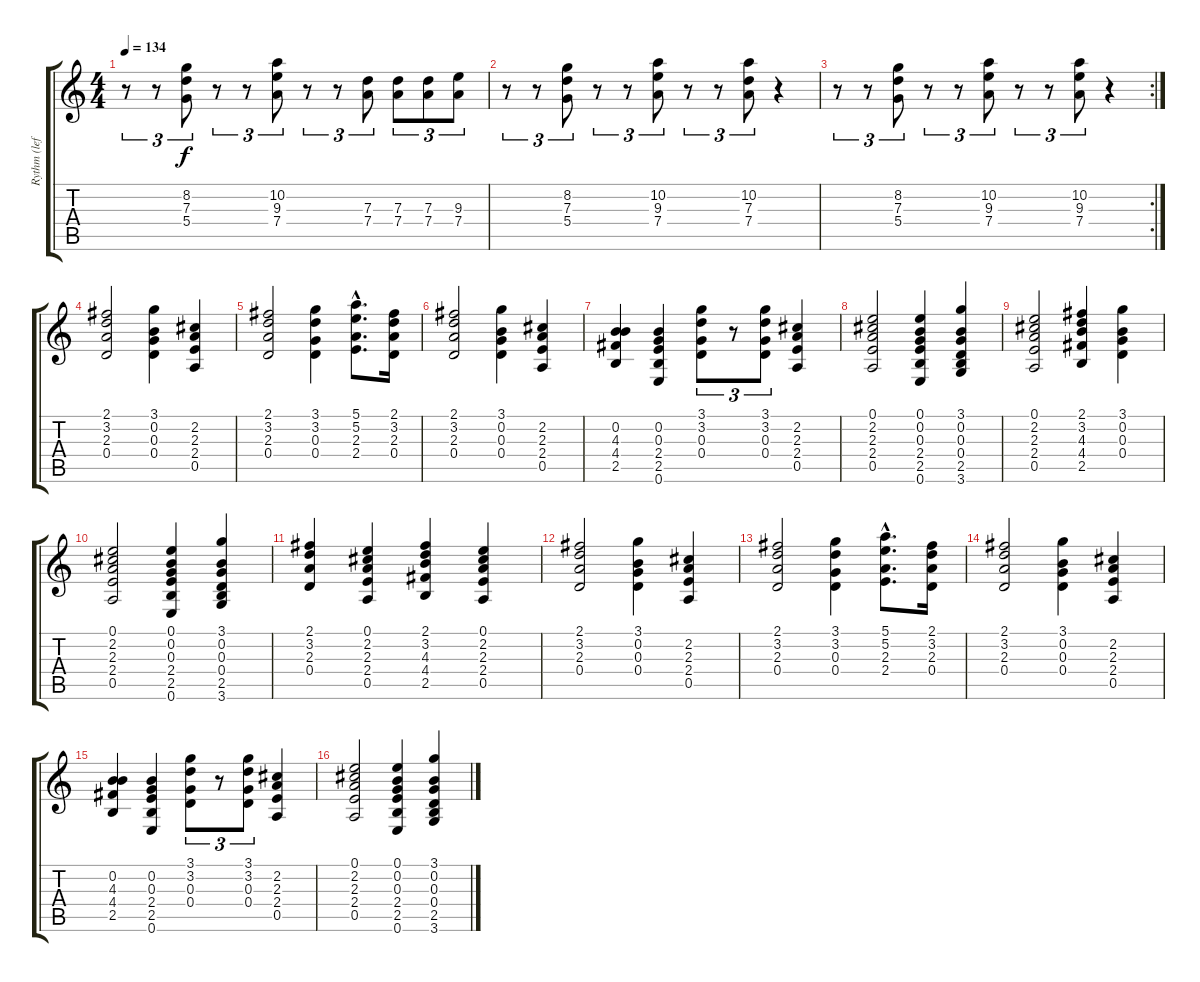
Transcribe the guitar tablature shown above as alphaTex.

\track ("Rythm (left ch)" "Rythm (lef") {instrument acousticguitarsteel}
\staff {score tabs}
\tuning (E4 B3 G3 D3 A2 E2) {hide}
\ts (4 4)
\tempo 134
\clef g2
\ks c
r.8{tu (3 2) dy f} r.8{tu (3 2)} (8.2 7.3 5.4).8{tu (3 2)} r.8{tu (3 2)} r.8{tu (3 2)} (10.2 9.3 7.4).8{tu (3 2)} r.8{tu (3 2)} r.8{tu (3 2)} (7.3 7.4).8{tu (3 2)} (7.3 7.4).8{tu (3 2)} (7.3 7.4).8{tu (3 2)} (9.3 7.4).8{tu (3 2)} |
r.8{tu (3 2)} r.8{tu (3 2)} (8.2 7.3 5.4).8{tu (3 2)} r.8{tu (3 2)} r.8{tu (3 2)} (10.2 9.3 7.4).8{tu (3 2)} r.8{tu (3 2)} r.8{tu (3 2)} (10.2 7.3 7.4).8{tu (3 2)} r.4 |
\rc 2
r.8{tu (3 2)} r.8{tu (3 2)} (8.2 7.3 5.4).8{tu (3 2)} r.8{tu (3 2)} r.8{tu (3 2)} (10.2 9.3 7.4).8{tu (3 2)} r.8{tu (3 2)} r.8{tu (3 2)} (10.2 9.3 7.4).8{tu (3 2)} r.4 |
(2.1 3.2 2.3 0.4).2{volume 11} (3.1 0.2 0.3 0.4).4 (2.2 2.3 2.4 0.5).4 |
(2.1 3.2 2.3 0.4).2 (3.1 3.2 0.3 0.4).4 (5.1{hac} 5.2{hac} 2.3{hac} 2.4{hac}).8{d} (2.1 3.2 2.3 0.4).16 |
(2.1 3.2 2.3 0.4).2 (3.1 0.2 0.3 0.4).4 (2.2 2.3 2.4 0.5).4 |
(0.2 4.3 4.4 2.5).4 (0.2 0.3 2.4 2.5 0.6).4 (3.1 3.2 0.3 0.4).8{tu (3 2)} r.8{tu (3 2)} (3.1 3.2 0.3 0.4).8{tu (3 2)} (2.2 2.3 2.4 0.5).4 |
(0.1 2.2 2.3 2.4 0.5).2 (0.1 0.2 0.3 2.4 2.5 0.6).4 (3.1 0.2 0.3 0.4 2.5 3.6).4 |
(0.1 2.2 2.3 2.4 0.5).2 (2.1 3.2 4.3 4.4 2.5).4 (3.1 0.2 0.3 0.4).4 |
(0.1 2.2 2.3 2.4 0.5).2 (0.1 0.2 0.3 2.4 2.5 0.6).4 (3.1 0.2 0.3 0.4 2.5 3.6).4 |
(2.1 3.2 2.3 0.4).4 (0.1 2.2 2.3 2.4 0.5).4 (2.1 3.2 4.3 4.4 2.5).4 (0.1 2.2 2.3 2.4 0.5).4 |
(2.1 3.2 2.3 0.4).2 (3.1 0.2 0.3 0.4).4 (2.2 2.3 2.4 0.5).4 |
(2.1 3.2 2.3 0.4).2 (3.1 3.2 0.3 0.4).4 (5.1{hac} 5.2{hac} 2.3{hac} 2.4{hac}).8{d} (2.1 3.2 2.3 0.4).16 |
(2.1 3.2 2.3 0.4).2 (3.1 0.2 0.3 0.4).4 (2.2 2.3 2.4 0.5).4 |
(0.2 4.3 4.4 2.5).4 (0.2 0.3 2.4 2.5 0.6).4 (3.1 3.2 0.3 0.4).8{tu (3 2)} r.8{tu (3 2)} (3.1 3.2 0.3 0.4).8{tu (3 2)} (2.2 2.3 2.4 0.5).4 |
(0.1 2.2 2.3 2.4 0.5).2 (0.1 0.2 0.3 2.4 2.5 0.6).4 (3.1 0.2 0.3 0.4 2.5 3.6).4
